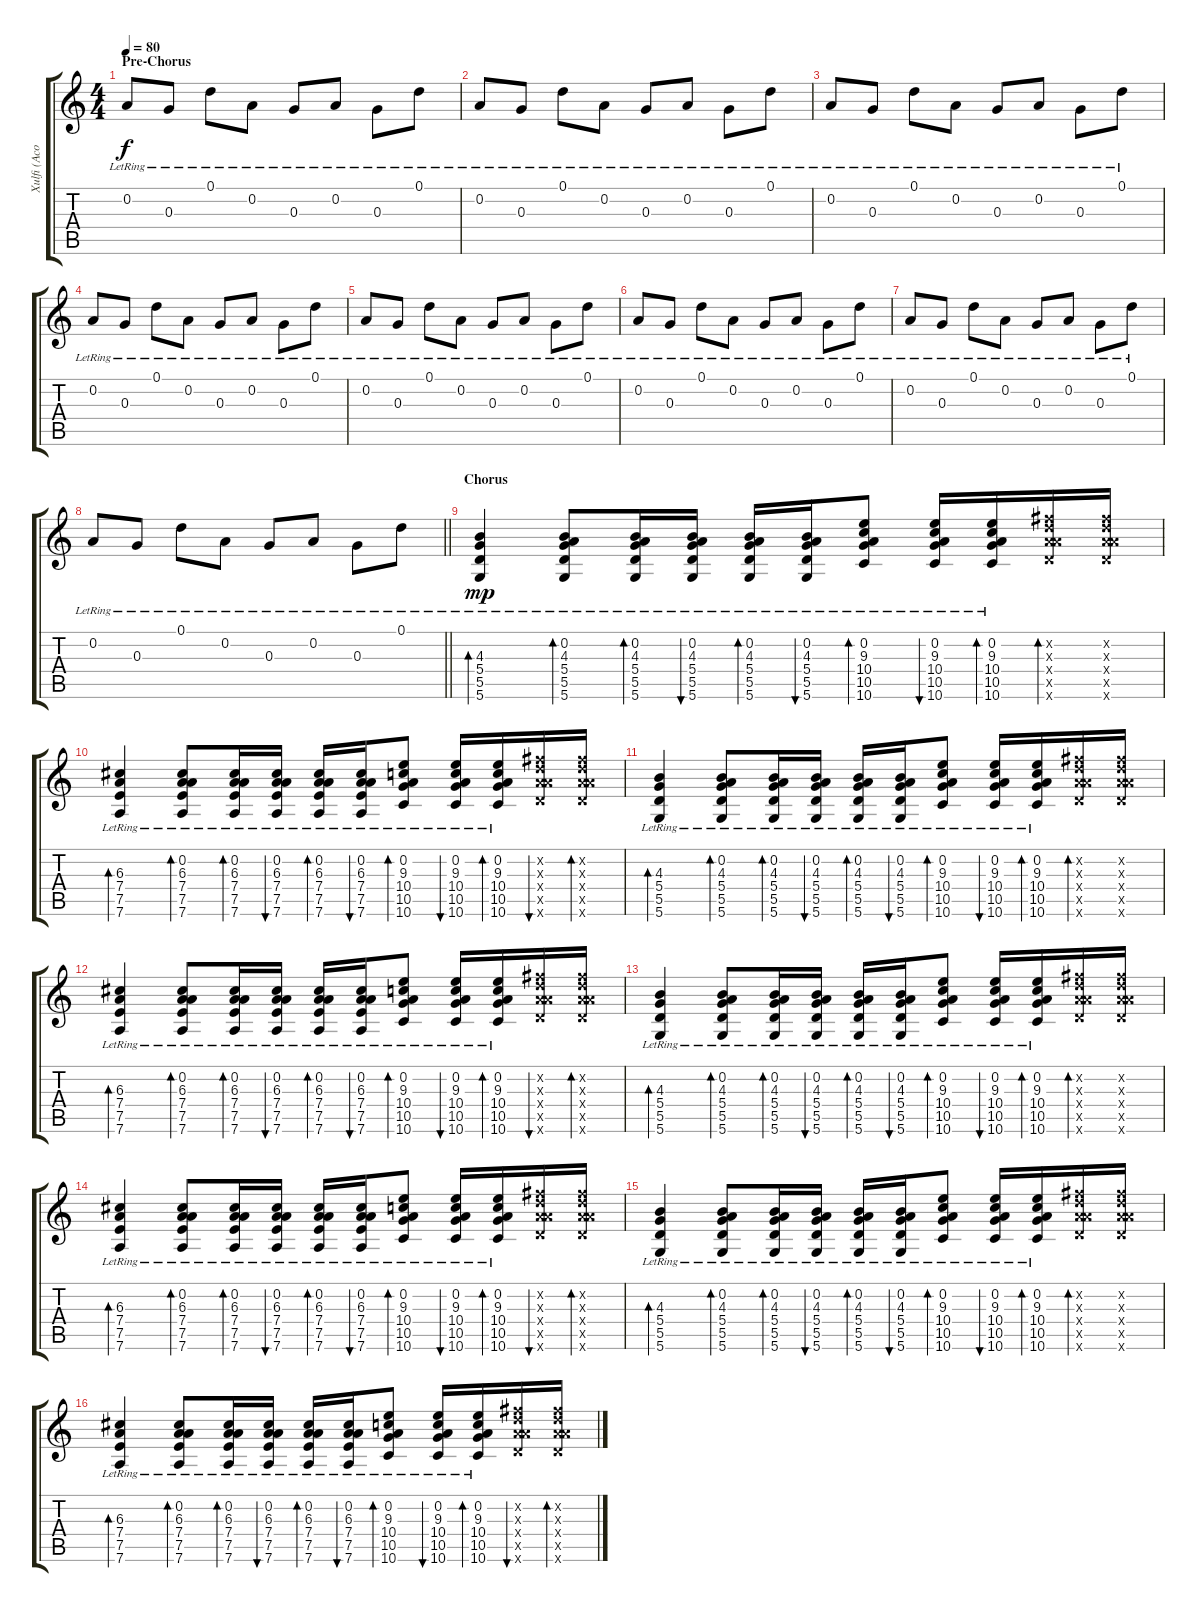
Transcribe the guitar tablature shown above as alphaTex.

\track ("Xulfi (Acoustic Right)" "Xulfi (Aco") {instrument acousticguitarsteel}
\staff {score tabs}
\tuning (D4 A3 G3 D3 A2 D2) {hide}
\ts (4 4)
\section ("" "Pre-Chorus")
\tempo 80
\clef g2
\ks c
0.2{lr}.8{dy f} 0.3{lr}.8 0.1{lr}.8 0.2{lr}.8 0.3{lr}.8 0.2{lr}.8 0.3{lr}.8 0.1{lr}.8 |
0.2{lr}.8 0.3{lr}.8 0.1{lr}.8 0.2{lr}.8 0.3{lr}.8 0.2{lr}.8 0.3{lr}.8 0.1{lr}.8 |
0.2{lr}.8 0.3{lr}.8 0.1{lr}.8 0.2{lr}.8 0.3{lr}.8 0.2{lr}.8 0.3{lr}.8 0.1{lr}.8 |
0.2{lr}.8 0.3{lr}.8 0.1{lr}.8 0.2{lr}.8 0.3{lr}.8 0.2{lr}.8 0.3{lr}.8 0.1{lr}.8 |
0.2{lr}.8 0.3{lr}.8 0.1{lr}.8 0.2{lr}.8 0.3{lr}.8 0.2{lr}.8 0.3{lr}.8 0.1{lr}.8 |
0.2{lr}.8 0.3{lr}.8 0.1{lr}.8 0.2{lr}.8 0.3{lr}.8 0.2{lr}.8 0.3{lr}.8 0.1{lr}.8 |
0.2{lr}.8 0.3{lr}.8 0.1{lr}.8 0.2{lr}.8 0.3{lr}.8 0.2{lr}.8 0.3{lr}.8 0.1{lr}.8 |
\barLineRight lightlight
0.2{lr}.8 0.3{lr}.8 0.1{lr}.8 0.2{lr}.8 0.3{lr}.8 0.2{lr}.8 0.3{lr}.8 0.1{lr}.8 |
\section ("" "Chorus")
(4.3{lr} 5.4{lr} 5.5{lr} 5.6{lr}).4{bd 120 dy mp} (0.2{lr} 4.3{lr} 5.4{lr} 5.5{lr} 5.6{lr}).8{bd 30} (0.2{lr} 4.3{lr} 5.4{lr} 5.5{lr} 5.6{lr}).16{bd 30} (0.2{lr} 4.3{lr} 5.4{lr} 5.5{lr} 5.6{lr}).16{bu 30} (0.2{lr} 4.3{lr} 5.4{lr} 5.5{lr} 5.6{lr}).16{bd 30} (0.2{lr} 4.3{lr} 5.4{lr} 5.5{lr} 5.6{lr}).16{bu 30} (0.2{lr} 9.3{lr} 10.4{lr} 10.5{lr} 10.6{lr}).8{bd 30} (0.2{lr} 9.3{lr} 10.4{lr} 10.5{lr} 10.6{lr}).16{bu 30} (0.2{lr} 9.3{lr} 10.4{lr} 10.5{lr} 10.6{lr}).16{bd 30} (0.2{x} 11.3{x} 12.4{x} 12.5{x} 12.6{x}).16{bd 30} (0.2{x} 11.3{x} 12.4{x} 12.5{x} 12.6{x}).16 |
(6.3{lr} 7.4{lr} 7.5{lr} 7.6{lr}).4{bd 120} (0.2{lr} 6.3{lr} 7.4{lr} 7.5{lr} 7.6{lr}).8{bd 30} (0.2{lr} 6.3{lr} 7.4{lr} 7.5{lr} 7.6{lr}).16{bd 30} (0.2{lr} 6.3{lr} 7.4{lr} 7.5{lr} 7.6{lr}).16{bu 30} (0.2{lr} 6.3{lr} 7.4{lr} 7.5{lr} 7.6{lr}).16{bd 30} (0.2{lr} 6.3{lr} 7.4{lr} 7.5{lr} 7.6{lr}).16{bu 30} (0.2{lr} 9.3{lr} 10.4{lr} 10.5{lr} 10.6{lr}).8{bd 30} (0.2{lr} 9.3{lr} 10.4{lr} 10.5{lr} 10.6{lr}).16{bu 30} (0.2{lr} 9.3{lr} 10.4{lr} 10.5{lr} 10.6{lr}).16{bd 30} (0.2{x} 11.3{x} 12.4{x} 12.5{x} 12.6{x}).16{bu 30} (0.2{x} 11.3{x} 12.4{x} 12.5{x} 12.6{x}).16{bd 30} |
(4.3{lr} 5.4{lr} 5.5{lr} 5.6{lr}).4{bd 120} (0.2{lr} 4.3{lr} 5.4{lr} 5.5{lr} 5.6{lr}).8{bd 30} (0.2{lr} 4.3{lr} 5.4{lr} 5.5{lr} 5.6{lr}).16{bd 30} (0.2{lr} 4.3{lr} 5.4{lr} 5.5{lr} 5.6{lr}).16{bu 30} (0.2{lr} 4.3{lr} 5.4{lr} 5.5{lr} 5.6{lr}).16{bd 30} (0.2{lr} 4.3{lr} 5.4{lr} 5.5{lr} 5.6{lr}).16{bu 30} (0.2{lr} 9.3{lr} 10.4{lr} 10.5{lr} 10.6{lr}).8{bd 30} (0.2{lr} 9.3{lr} 10.4{lr} 10.5{lr} 10.6{lr}).16{bu 30} (0.2{lr} 9.3{lr} 10.4{lr} 10.5{lr} 10.6{lr}).16{bd 30} (0.2{x} 11.3{x} 12.4{x} 12.5{x} 12.6{x}).16{bd 30} (0.2{x} 11.3{x} 12.4{x} 12.5{x} 12.6{x}).16 |
(6.3{lr} 7.4{lr} 7.5{lr} 7.6{lr}).4{bd 120} (0.2{lr} 6.3{lr} 7.4{lr} 7.5{lr} 7.6{lr}).8{bd 30} (0.2{lr} 6.3{lr} 7.4{lr} 7.5{lr} 7.6{lr}).16{bd 30} (0.2{lr} 6.3{lr} 7.4{lr} 7.5{lr} 7.6{lr}).16{bu 30} (0.2{lr} 6.3{lr} 7.4{lr} 7.5{lr} 7.6{lr}).16{bd 30} (0.2{lr} 6.3{lr} 7.4{lr} 7.5{lr} 7.6{lr}).16{bu 30} (0.2{lr} 9.3{lr} 10.4{lr} 10.5{lr} 10.6{lr}).8{bd 30} (0.2{lr} 9.3{lr} 10.4{lr} 10.5{lr} 10.6{lr}).16{bu 30} (0.2{lr} 9.3{lr} 10.4{lr} 10.5{lr} 10.6{lr}).16{bd 30} (0.2{x} 11.3{x} 12.4{x} 12.5{x} 12.6{x}).16{bu 30} (0.2{x} 11.3{x} 12.4{x} 12.5{x} 12.6{x}).16{bd 30} |
(4.3{lr} 5.4{lr} 5.5{lr} 5.6{lr}).4{bd 120} (0.2{lr} 4.3{lr} 5.4{lr} 5.5{lr} 5.6{lr}).8{bd 30} (0.2{lr} 4.3{lr} 5.4{lr} 5.5{lr} 5.6{lr}).16{bd 30} (0.2{lr} 4.3{lr} 5.4{lr} 5.5{lr} 5.6{lr}).16{bu 30} (0.2{lr} 4.3{lr} 5.4{lr} 5.5{lr} 5.6{lr}).16{bd 30} (0.2{lr} 4.3{lr} 5.4{lr} 5.5{lr} 5.6{lr}).16{bu 30} (0.2{lr} 9.3{lr} 10.4{lr} 10.5{lr} 10.6{lr}).8{bd 30} (0.2{lr} 9.3{lr} 10.4{lr} 10.5{lr} 10.6{lr}).16{bu 30} (0.2{lr} 9.3{lr} 10.4{lr} 10.5{lr} 10.6{lr}).16{bd 30} (0.2{x} 11.3{x} 12.4{x} 12.5{x} 12.6{x}).16{bd 30} (0.2{x} 11.3{x} 12.4{x} 12.5{x} 12.6{x}).16 |
(6.3{lr} 7.4{lr} 7.5{lr} 7.6{lr}).4{bd 120} (0.2{lr} 6.3{lr} 7.4{lr} 7.5{lr} 7.6{lr}).8{bd 30} (0.2{lr} 6.3{lr} 7.4{lr} 7.5{lr} 7.6{lr}).16{bd 30} (0.2{lr} 6.3{lr} 7.4{lr} 7.5{lr} 7.6{lr}).16{bu 30} (0.2{lr} 6.3{lr} 7.4{lr} 7.5{lr} 7.6{lr}).16{bd 30} (0.2{lr} 6.3{lr} 7.4{lr} 7.5{lr} 7.6{lr}).16{bu 30} (0.2{lr} 9.3{lr} 10.4{lr} 10.5{lr} 10.6{lr}).8{bd 30} (0.2{lr} 9.3{lr} 10.4{lr} 10.5{lr} 10.6{lr}).16{bu 30} (0.2{lr} 9.3{lr} 10.4{lr} 10.5{lr} 10.6{lr}).16{bd 30} (0.2{x} 11.3{x} 12.4{x} 12.5{x} 12.6{x}).16{bu 30} (0.2{x} 11.3{x} 12.4{x} 12.5{x} 12.6{x}).16{bd 30} |
(4.3{lr} 5.4{lr} 5.5{lr} 5.6{lr}).4{bd 120} (0.2{lr} 4.3{lr} 5.4{lr} 5.5{lr} 5.6{lr}).8{bd 30} (0.2{lr} 4.3{lr} 5.4{lr} 5.5{lr} 5.6{lr}).16{bd 30} (0.2{lr} 4.3{lr} 5.4{lr} 5.5{lr} 5.6{lr}).16{bu 30} (0.2{lr} 4.3{lr} 5.4{lr} 5.5{lr} 5.6{lr}).16{bd 30} (0.2{lr} 4.3{lr} 5.4{lr} 5.5{lr} 5.6{lr}).16{bu 30} (0.2{lr} 9.3{lr} 10.4{lr} 10.5{lr} 10.6{lr}).8{bd 30} (0.2{lr} 9.3{lr} 10.4{lr} 10.5{lr} 10.6{lr}).16{bu 30} (0.2{lr} 9.3{lr} 10.4{lr} 10.5{lr} 10.6{lr}).16{bd 30} (0.2{x} 11.3{x} 12.4{x} 12.5{x} 12.6{x}).16{bd 30} (0.2{x} 11.3{x} 12.4{x} 12.5{x} 12.6{x}).16 |
(6.3{lr} 7.4{lr} 7.5{lr} 7.6{lr}).4{bd 120} (0.2{lr} 6.3{lr} 7.4{lr} 7.5{lr} 7.6{lr}).8{bd 30} (0.2{lr} 6.3{lr} 7.4{lr} 7.5{lr} 7.6{lr}).16{bd 30} (0.2{lr} 6.3{lr} 7.4{lr} 7.5{lr} 7.6{lr}).16{bu 30} (0.2{lr} 6.3{lr} 7.4{lr} 7.5{lr} 7.6{lr}).16{bd 30} (0.2{lr} 6.3{lr} 7.4{lr} 7.5{lr} 7.6{lr}).16{bu 30} (0.2{lr} 9.3{lr} 10.4{lr} 10.5{lr} 10.6{lr}).8{bd 30} (0.2{lr} 9.3{lr} 10.4{lr} 10.5{lr} 10.6{lr}).16{bu 30} (0.2{lr} 9.3{lr} 10.4{lr} 10.5{lr} 10.6{lr}).16{bd 30} (0.2{x} 11.3{x} 12.4{x} 12.5{x} 12.6{x}).16{bu 30} (0.2{x} 11.3{x} 12.4{x} 12.5{x} 12.6{x}).16{bd 30}
